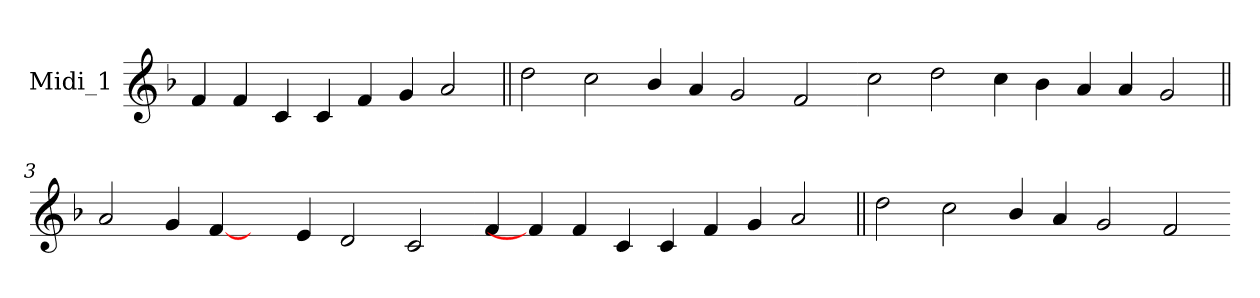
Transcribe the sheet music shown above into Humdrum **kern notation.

**kern
*part1
*staff1
*I"Midi_1
*clefG2
*k[b-]
*F:
=
4f
4f
4c
4c
4f
4g
2a
=1||
2dd
2cc
4b-/
4a
2g
2f
!!LO:LB:g=z
=2-
2cc
2dd
4cc
4b-
4a
4a
2g
=3||
2a
4g
[4f
4ryy
4e
2d
2c
!!LO:LB:g=z
=4-
4f
4f]
4f
4c
4c
4f
4g
2a
=5||
2dd
2cc
4b-/
4a
2g
2f
=-
*-
